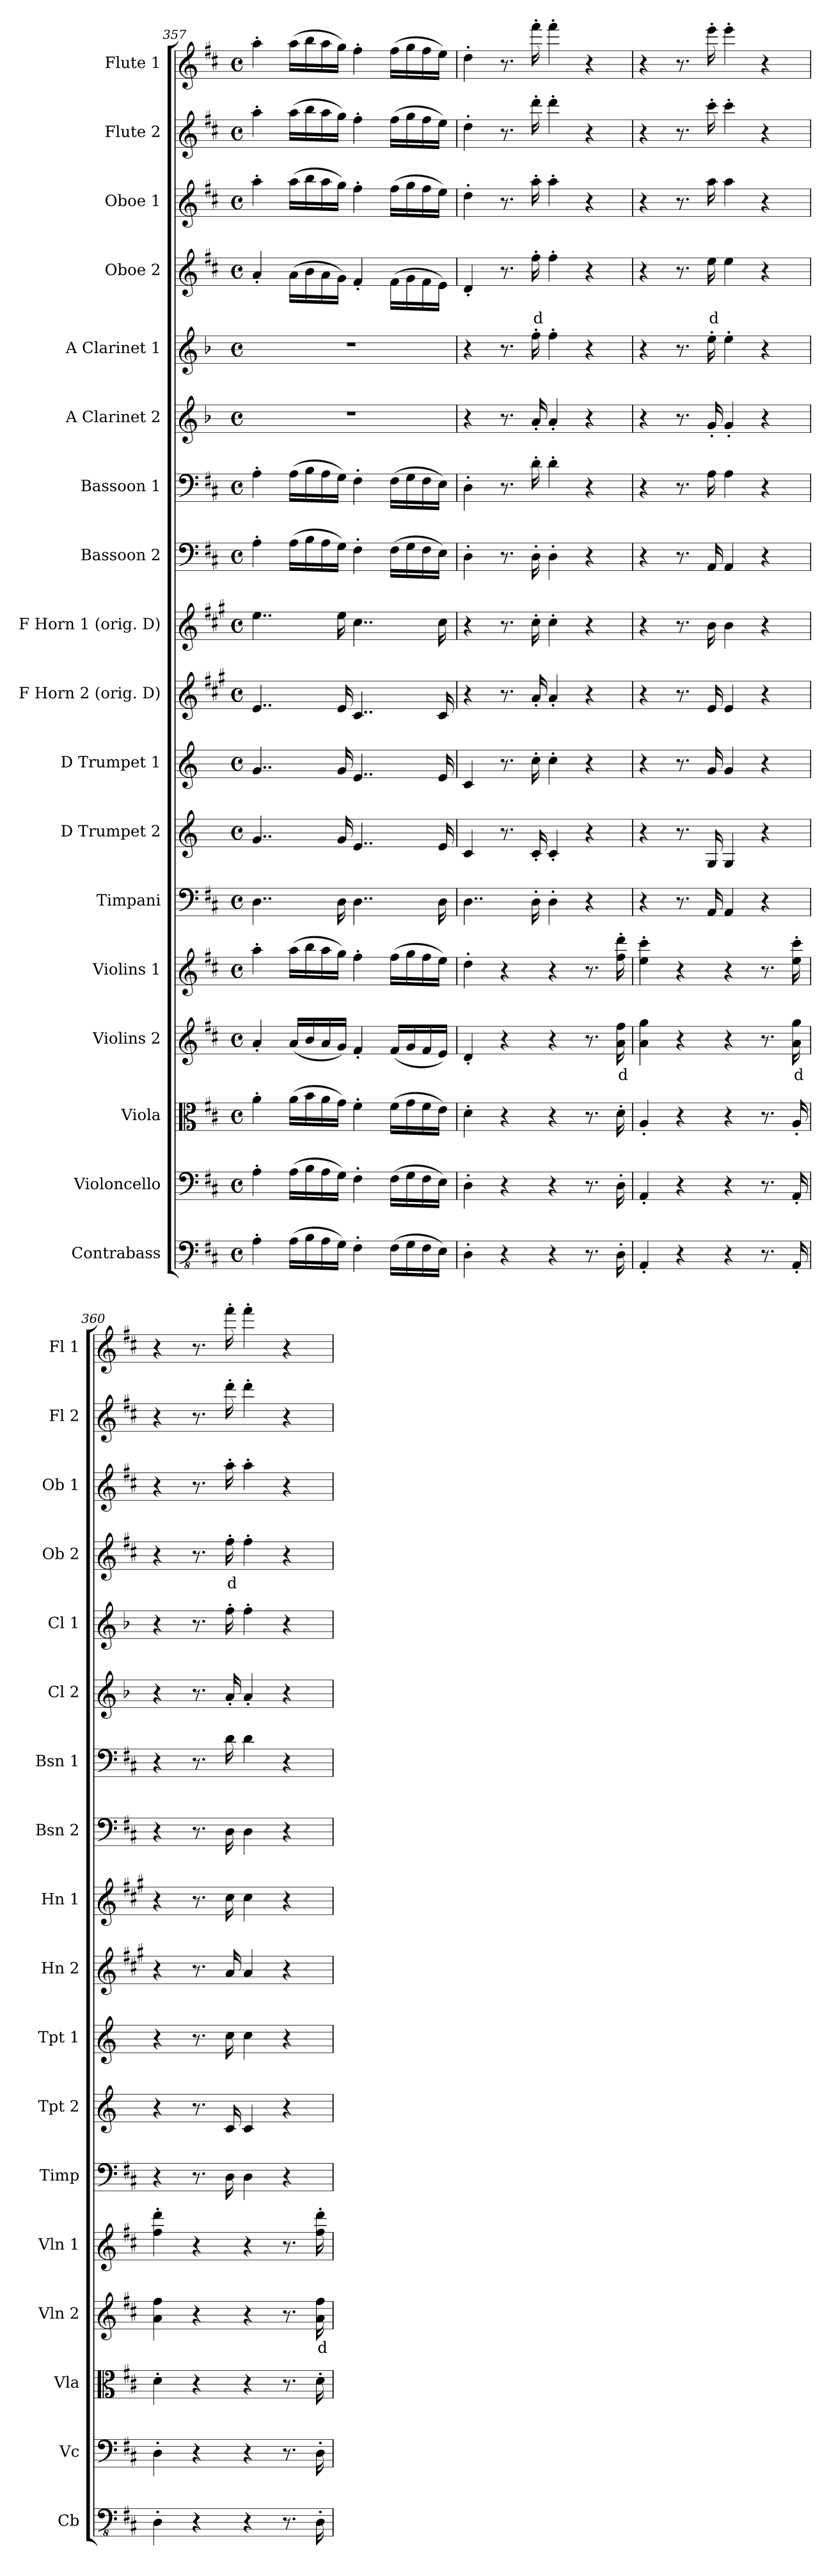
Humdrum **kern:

**kern	**kern	**kern	**kern	**text	**kern	**kern	**kern	**kern	**kern	**kern	**kern	**kern	**kern	**kern	**kern	**text	**kern	**kern	**kern
*part18	*part17	*part16	*part15	*part15	*part14	*part13	*part12	*part11	*part10	*part9	*part8	*part7	*part6	*part5	*part4	*part4	*part3	*part2	*part1
*staff18	*staff17	*staff16	*staff15	*staff15	*staff14	*staff13	*staff12	*staff11	*staff10	*staff9	*staff8	*staff7	*staff6	*staff5	*staff4	*staff4	*staff3	*staff2	*staff1
*I"Contrabass	*I"Violoncello	*I"Viola	*I"Violins 2	*	*I"Violins 1	*I"Timpani	*I"D Trumpet 2	*I"D Trumpet 1	*I"F Horn 2 (orig.  D)	*I"F Horn 1 (orig.  D)	*I"Bassoon 2	*I"Bassoon 1	*I"A Clarinet 2	*I"A Clarinet 1	*I"Oboe 2	*	*I"Oboe 1	*I"Flute 2	*I"Flute 1
*I'Cb	*I'Vc	*I'Vla	*I'Vln 2	*	*I'Vln 1	*I'Timp	*I'Tpt 2	*I'Tpt 1	*I'Hn 2	*I'Hn 1	*I'Bsn 2	*I'Bsn 1	*I'Cl 2	*I'Cl 1	*I'Ob 2	*	*I'Ob 1	*I'Fl 2	*I'Fl 1
!!LO:PB:g=z
*clefFv4	*clefF4	*clefC3	*clefG2	*	*clefG2	*clefF4	*clefG2	*clefG2	*clefG2	*clefG2	*clefF4	*clefF4	*clefG2	*clefG2	*clefG2	*	*clefG2	*clefG2	*clefG2
*	*	*	*	*	*	*	*ITrd-1c-2	*ITrd-1c-2	*ITrd4c7	*ITrd4c7	*	*	*ITrd2c3	*ITrd2c3	*	*	*	*	*
*k[f#c#]	*k[f#c#]	*k[f#c#]	*k[f#c#]	*	*k[f#c#]	*k[f#c#]	*k[f#c#]	*k[f#c#]	*k[f#c#]	*k[f#c#]	*k[f#c#]	*k[f#c#]	*k[f#c#]	*k[f#c#]	*k[f#c#]	*	*k[f#c#]	*k[f#c#]	*k[f#c#]
*M4/4	*M4/4	*M4/4	*M4/4	*	*M4/4	*M4/4	*M4/4	*M4/4	*M4/4	*M4/4	*M4/4	*M4/4	*M4/4	*M4/4	*M4/4	*	*M4/4	*M4/4	*M4/4
*met(c)	*met(c)	*met(c)	*met(c)	*	*met(c)	*met(c)	*met(c)	*met(c)	*met(c)	*met(c)	*met(c)	*met(c)	*met(c)	*met(c)	*met(c)	*	*met(c)	*met(c)	*met(c)
=357	=357	=357	=357	=357	=357	=357	=357	=357	=357	=357	=357	=357	=357	=357	=357	=357	=357	=357	=357
4AA'\	4A'\	4a'\	4a'/	.	4aa'\	4..D\	4..a/	4..a/	4..A/	4..a\	4A'\	4A'\	1r	1r	4a'/	.	4aa'\	4aa'\	4aa'\
(>16AA\LL	(>16A\LL	(>16a\LL	(<16a/LL	.	(>16aa\LL	.	.	.	.	.	(>16A\LL	(>16A\LL	.	.	(>16a\LL	.	(>16aa\LL	(>16aa\LL	(>16aa\LL
16BB\	16B\	16b\	16b/	.	16bb\	.	.	.	.	.	16B\	16B\	.	.	16b\	.	16bb\	16bb\	16bb\
16AA\	16A\	16a\	16a/	.	16aa\	.	.	.	.	.	16A\	16A\	.	.	16a\	.	16aa\	16aa\	16aa\
16GG\JJ)	16G\JJ)	16g\JJ)	16g/JJ)	.	16gg\JJ)	16D\	16a/	16a/	16A/	16a\	16G\JJ)	16G\JJ)	.	.	16g\JJ)	.	16gg\JJ)	16gg\JJ)	16gg\JJ)
4FF#'\	4F#'\	4f#'\	4f#'/	.	4ff#'\	4..D\	4..f#/	4..f#/	4..F#/	4..f#\	4F#'\	4F#'\	.	.	4f#'/	.	4ff#'\	4ff#'\	4ff#'\
(>16FF#\LL	(>16F#\LL	(>16f#\LL	(<16f#/LL	.	(>16ff#\LL	.	.	.	.	.	(>16F#\LL	(>16F#\LL	.	.	(>16f#\LL	.	(>16ff#\LL	(>16ff#\LL	(>16ff#\LL
16GG\	16G\	16g\	16g/	.	16gg\	.	.	.	.	.	16G\	16G\	.	.	16g\	.	16gg\	16gg\	16gg\
16FF#\	16F#\	16f#\	16f#/	.	16ff#\	.	.	.	.	.	16F#\	16F#\	.	.	16f#\	.	16ff#\	16ff#\	16ff#\
16EE\JJ)	16E\JJ)	16e\JJ)	16e/JJ)	.	16ee\JJ)	16D\	16f#/	16f#/	16F#/	16f#\	16E\JJ)	16E\JJ)	.	.	16e\JJ)	.	16ee\JJ)	16ee\JJ)	16ee\JJ)
=358	=358	=358	=358	=358	=358	=358	=358	=358	=358	=358	=358	=358	=358	=358	=358	=358	=358	=358	=358
4DD'\	4D'\	4d'\	4d'/	.	4dd'\	4..D\	4d/	4d/	4r	4r	4D'\	4D'\	4r	4r	4d'/	.	4dd'\	4dd'\	4dd'\
4r	4r	4r	4r	.	4r	.	8.r	8.r	8.r	8.r	8.r	8.r	8.r	8.r	8.r	.	8.r	8.r	8.r
!	!	!	!	!	!	!	!	!	!	!	!	!	!	!	!	!LO:LY:b:color=#FF0000	!	!	!
.	.	.	.	.	.	16D'\	16d'/	16dd'\	16d'/	16f#'\	16D'\	16d'\	16f#'/	16dd'\	16ff#'\	d	16aa'\	16ddd'\	16fff#'\
4r	4r	4r	4r	.	4r	4D'\	4d'/	4dd'\	4d'/	4f#'\	4D'\	4d'\	4f#'/	4dd'\	4ff#'\	.	4aa'\	4ddd'\	4fff#'\
8.r	8.r	8.r	8.r	.	8.r	4r	4r	4r	4r	4r	4r	4r	4r	4r	4r	.	4r	4r	4r
!	!	!	!	!LO:LY:b:color=#FF0000	!	!	!	!	!	!	!	!	!	!	!	!	!	!	!
16DD'\	16D'\	16d'\	16a\ 16ff#\	d	16ff#\' 16ddd\'	.	.	.	.	.	.	.	.	.	.	.	.	.	.
=359	=359	=359	=359	=359	=359	=359	=359	=359	=359	=359	=359	=359	=359	=359	=359	=359	=359	=359	=359
4AAA'/	4AA'/	4A'/	4a\ 4gg\	.	4ee\' 4ccc#\'	4r	4r	4r	4r	4r	4r	4r	4r	4r	4r	.	4r	4r	4r
4r	4r	4r	4r	.	4r	8.r	8.r	8.r	8.r	8.r	8.r	8.r	8.r	8.r	8.r	.	8.r	8.r	8.r
!	!	!	!	!	!	!	!	!	!	!	!	!	!	!	!	!LO:LY:b:color=#FF0000	!	!	!
.	.	.	.	.	.	16AA/	16A/	16a/	16A/	16e\	16AA/	16A\	16e'/	16cc#'\	16ee\	d	16aa\	16ccc#'\	16eee'\
4r	4r	4r	4r	.	4r	4AA/	4A/	4a/	4A/	4e\	4AA/	4A\	4e'/	4cc#'\	4ee\	.	4aa\	4ccc#'\	4eee'\
8.r	8.r	8.r	8.r	.	8.r	4r	4r	4r	4r	4r	4r	4r	4r	4r	4r	.	4r	4r	4r
!	!	!	!	!LO:LY:b:color=#FF0000	!	!	!	!	!	!	!	!	!	!	!	!	!	!	!
16AAA'/	16AA'/	16A'/	16a\ 16gg\	d	16ee\' 16ccc#\'	.	.	.	.	.	.	.	.	.	.	.	.	.	.
=360	=360	=360	=360	=360	=360	=360	=360	=360	=360	=360	=360	=360	=360	=360	=360	=360	=360	=360	=360
4DD'\	4D'\	4d'\	4a\ 4ff#\	.	4ff#\' 4ddd\'	4r	4r	4r	4r	4r	4r	4r	4r	4r	4r	.	4r	4r	4r
4r	4r	4r	4r	.	4r	8.r	8.r	8.r	8.r	8.r	8.r	8.r	8.r	8.r	8.r	.	8.r	8.r	8.r
!	!	!	!	!	!	!	!	!	!	!	!	!	!	!	!	!LO:LY:b:color=#FF0000	!	!	!
.	.	.	.	.	.	16D\	16d/	16dd\	16d/	16f#\	16D\	16d\	16f#'/	16dd'\	16ff#'\	d	16aa'\	16ddd'\	16fff#'\
4r	4r	4r	4r	.	4r	4D\	4d/	4dd\	4d/	4f#\	4D\	4d\	4f#'/	4dd'\	4ff#'\	.	4aa'\	4ddd'\	4fff#'\
8.r	8.r	8.r	8.r	.	8.r	4r	4r	4r	4r	4r	4r	4r	4r	4r	4r	.	4r	4r	4r
!	!	!	!	!LO:LY:b:color=#FF0000	!	!	!	!	!	!	!	!	!	!	!	!	!	!	!
16DD'\	16D'\	16d'\	16a\ 16ff#\	d	16ff#\' 16ddd\'	.	.	.	.	.	.	.	.	.	.	.	.	.	.
=	=	=	=	=	=	=	=	=	=	=	=	=	=	=	=	=	=	=	=
*-	*-	*-	*-	*-	*-	*-	*-	*-	*-	*-	*-	*-	*-	*-	*-	*-	*-	*-	*-
